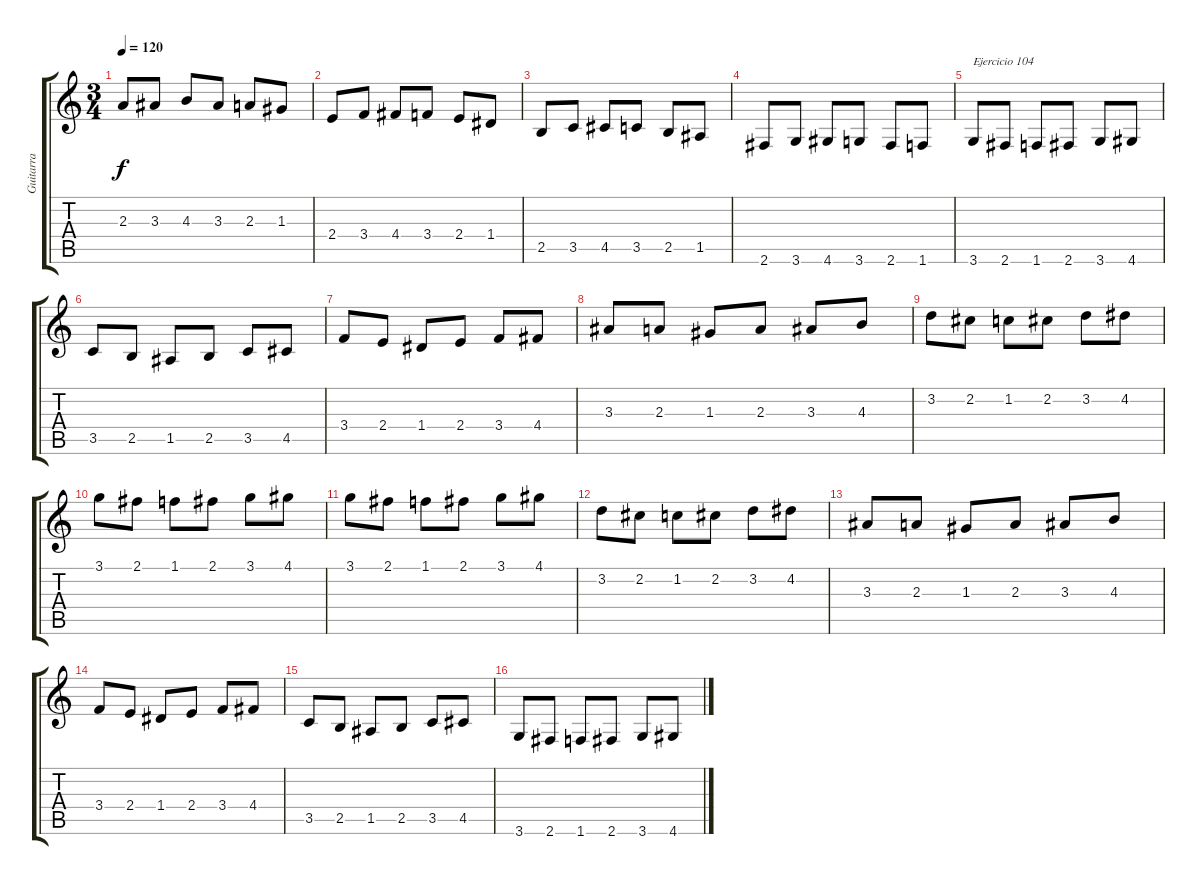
\track ("Guitarra" "Guitarra") {instrument acousticguitarnylon}
\staff {score tabs}
\tuning (E4 B3 G3 D3 A2 E2) {hide}
\ts (3 4)
\tempo 120
\clef g2
\ks c
2.3.8{dy f} 3.3.8 4.3.8 3.3.8 2.3.8 1.3.8 |
2.4.8 3.4.8 4.4.8 3.4.8 2.4.8 1.4.8 |
2.5.8 3.5.8 4.5.8 3.5.8 2.5.8 1.5.8 |
2.6.8 3.6.8 4.6.8 3.6.8 2.6.8 1.6.8 |
3.6.8{txt "Ejercicio 104"} 2.6.8 1.6.8 2.6.8 3.6.8 4.6.8 |
3.5.8 2.5.8 1.5.8 2.5.8 3.5.8 4.5.8 |
3.4.8 2.4.8 1.4.8 2.4.8 3.4.8 4.4.8 |
3.3.8 2.3.8 1.3.8 2.3.8 3.3.8 4.3.8 |
3.2.8 2.2.8 1.2.8 2.2.8 3.2.8 4.2.8 |
3.1.8 2.1.8 1.1.8 2.1.8 3.1.8 4.1.8 |
3.1.8 2.1.8 1.1.8 2.1.8 3.1.8 4.1.8 |
3.2.8 2.2.8 1.2.8 2.2.8 3.2.8 4.2.8 |
3.3.8 2.3.8 1.3.8 2.3.8 3.3.8 4.3.8 |
3.4.8 2.4.8 1.4.8 2.4.8 3.4.8 4.4.8 |
3.5.8 2.5.8 1.5.8 2.5.8 3.5.8 4.5.8 |
3.6.8 2.6.8 1.6.8 2.6.8 3.6.8 4.6.8
